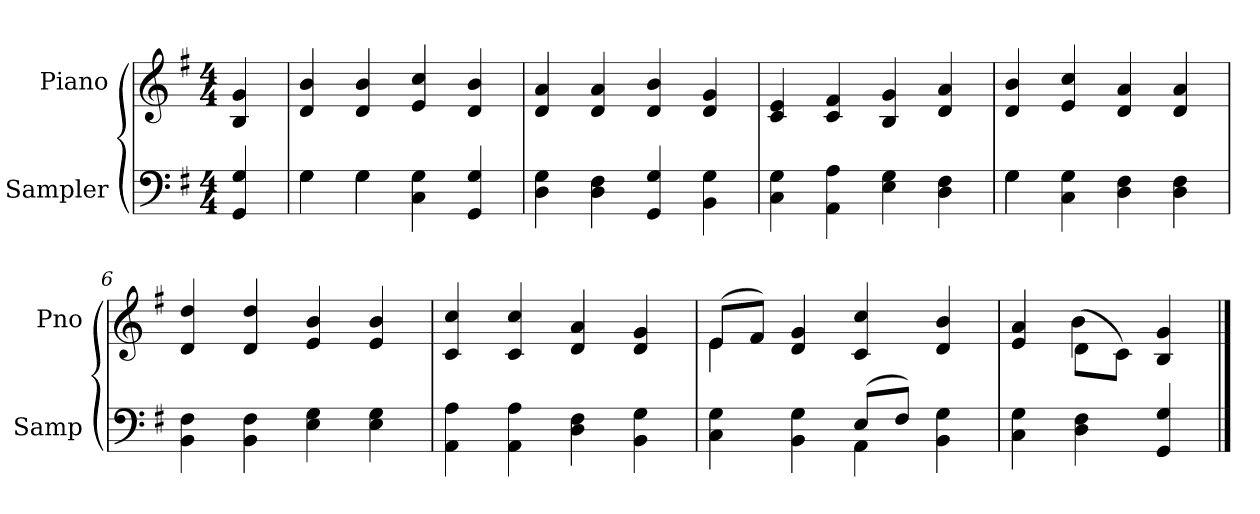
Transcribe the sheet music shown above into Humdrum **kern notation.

**kern	**kern
*part2	*part1
*staff2	*staff1
*I"Sampler	*I"Piano
*I'Samp	*I'Pno
*clefF4	*clefG2
*k[f#]	*k[f#]
*G:	*G:
*M4/4	*M4/4
=1	=1
4GG 4G	4B 4g
=2	=2
*^	*
4G\	4G	4d 4b
4G\	4G	4d 4b
4C 4G	2ryy	4e 4cc
4GG 4G	.	4d 4b
*v	*v	*
=3	=3
4D 4G	4d 4a
4D 4F#	4d 4a
4GG 4G	4d 4b
4BB 4G	4d 4g
=4	=4
4C 4G	4c 4e
4AA 4A	4c 4f#
4E 4G	4B 4g
4D 4F#	4d 4a
=5	=5
*^	*
4G\	4G	4d 4b
4C 4G	2.ryy	4e 4cc
4D 4F#	.	4d 4a
4D 4F#	.	4d 4a
*v	*v	*
=6	=6
4BB 4F#	4d 4dd
4BB 4F#	4d 4dd
4E 4G	4e 4b
4E 4G	4e 4b
=7	=7
4AA 4A	4c 4cc
4AA 4A	4c 4cc
4D 4F#	4d 4a
4BB 4G	4d 4g
=8	=8
*^	*^
4C 4G	2ryy	(8e/L	4e
.	.	8f#/J)	.
4BB 4G	.	4d 4g	2.ryy
(8E/L	4AA	4c 4cc	.
8F#/J)	.	.	.
4BB 4G	4ryy	4d 4b	.
*v	*v	*	*
=9	=9	=9
4C 4G	4e 4a	4ryy
4D 4F#	(8d\L	4b
.	8c\J)	.
4GG 4G	4B 4g	4ryy
*	*v	*v
==	==
*-	*-
